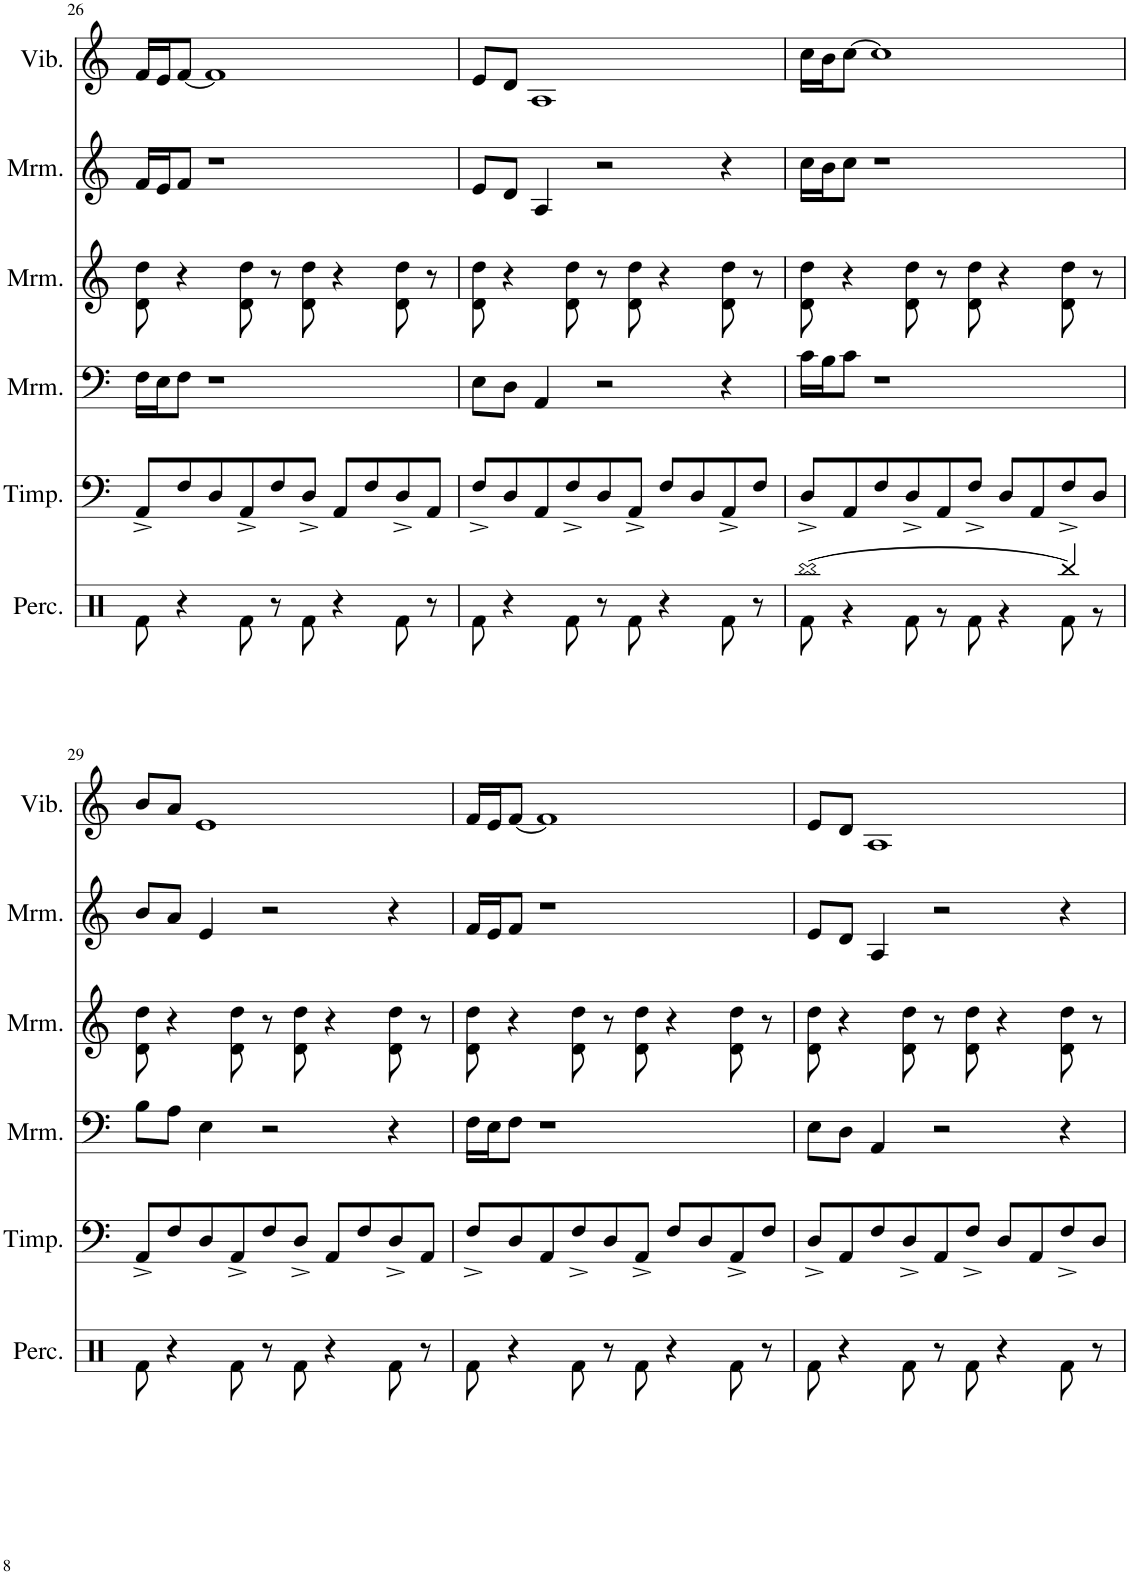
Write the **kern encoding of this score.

**kern	**kern	**kern	**kern	**kern	**kern
*part6	*part5	*part4	*part3	*part2	*part1
*staff6	*staff5	*staff4	*staff3	*staff2	*staff1
*I"Percussion	*I"Timpani	*I"Marimba	*I"Marimba	*I"Marimba	*I"Vibraphone
*I'Perc.	*I'Timp.	*I'Mrm.	*I'Mrm.	*I'Mrm.	*I'Vib.
!!LO:PB:g=z
*clefX	*clefF4	*clefF4	*clefG2	*clefG2	*clefG2
*k[]	*k[]	*k[]	*k[]	*k[]	*k[]
*M4/4	*M5/4	*M5/4	*M5/4	*M5/4	*M5/4
=26	=26	=26	=26	=26	=26
8Rf\	8AA^/L	16F\LL	8d\ 8dd\	16f/LL	16f/LL
.	.	16E\J	.	16e/J	16e/J
4r	8F/	8F\J	4r	8f/J	[8f/J
.	8D/	1r	.	1r	1f]
8Rf\	8AA^/	.	8d\ 8dd\	.	.
8r	8F/	.	8r	.	.
8Rf\	8D^/J	.	8d\ 8dd\	.	.
4r	8AA/L	.	4r	.	.
.	8F/	.	.	.	.
8Rf\	8D^/	.	8d\ 8dd\	.	.
8r	8AA/J	.	8r	.	.
=27	=27	=27	=27	=27	=27
8Rf\	8F^/L	8E\L	8d\ 8dd\	8e/L	8e/L
4r	8D/	8D\J	4r	8d/J	8d/J
.	8AA/	4AA/	.	4A/	1A
8Rf\	8F^/	.	8d\ 8dd\	.	.
8r	8D/	2r	8r	2r	.
8Rf\	8AA^/J	.	8d\ 8dd\	.	.
4r	8F/L	.	4r	.	.
.	8D/	.	.	.	.
8Rf\	8AA^/	4r	8d\ 8dd\	4r	.
8r	8F/J	.	8r	.	.
=28	=28	=28	=28	=28	=28
*^	*	*	*	*	*
[1Rbb	8Rf\	8D^/L	16c\LL	8d\ 8dd\	16cc\LL	16cc\LL
.	.	.	16B\J	.	16b\J	16b\J
.	4r	8AA/	8c\J	4r	8cc\J	[8cc\J
.	.	8F/	1r	.	1r	1cc]
.	8Rf\	8D^/	.	8d\ 8dd\	.	.
.	8r	8AA/	.	8r	.	.
.	8Rf\	8F^/J	.	8d\ 8dd\	.	.
.	4r	8D/L	.	4r	.	.
.	.	8AA/	.	.	.	.
4Rbb/]	8Rf\	8F^/	.	8d\ 8dd\	.	.
.	8r	8D/J	.	8r	.	.
*v	*v	*	*	*	*	*
!!LO:LB:g=z
=29	=29	=29	=29	=29	=29
8Rf\	8AA^/L	8B\L	8d\ 8dd\	8b/L	8b/L
4r	8F/	8A\J	4r	8a/J	8a/J
.	8D/	4E\	.	4e/	1e
8Rf\	8AA^/	.	8d\ 8dd\	.	.
8r	8F/	2r	8r	2r	.
8Rf\	8D^/J	.	8d\ 8dd\	.	.
4r	8AA/L	.	4r	.	.
.	8F/	.	.	.	.
8Rf\	8D^/	4r	8d\ 8dd\	4r	.
8r	8AA/J	.	8r	.	.
=30	=30	=30	=30	=30	=30
8Rf\	8F^/L	16F\LL	8d\ 8dd\	16f/LL	16f/LL
.	.	16E\J	.	16e/J	16e/J
4r	8D/	8F\J	4r	8f/J	[8f/J
.	8AA/	1r	.	1r	1f]
8Rf\	8F^/	.	8d\ 8dd\	.	.
8r	8D/	.	8r	.	.
8Rf\	8AA^/J	.	8d\ 8dd\	.	.
4r	8F/L	.	4r	.	.
.	8D/	.	.	.	.
8Rf\	8AA^/	.	8d\ 8dd\	.	.
8r	8F/J	.	8r	.	.
=31	=31	=31	=31	=31	=31
8Rf\	8D^/L	8E\L	8d\ 8dd\	8e/L	8e/L
4r	8AA/	8D\J	4r	8d/J	8d/J
.	8F/	4AA/	.	4A/	1A
8Rf\	8D^/	.	8d\ 8dd\	.	.
8r	8AA/	2r	8r	2r	.
8Rf\	8F^/J	.	8d\ 8dd\	.	.
4r	8D/L	.	4r	.	.
.	8AA/	.	.	.	.
8Rf\	8F^/	4r	8d\ 8dd\	4r	.
8r	8D/J	.	8r	.	.
=	=	=	=	=	=
*-	*-	*-	*-	*-	*-
